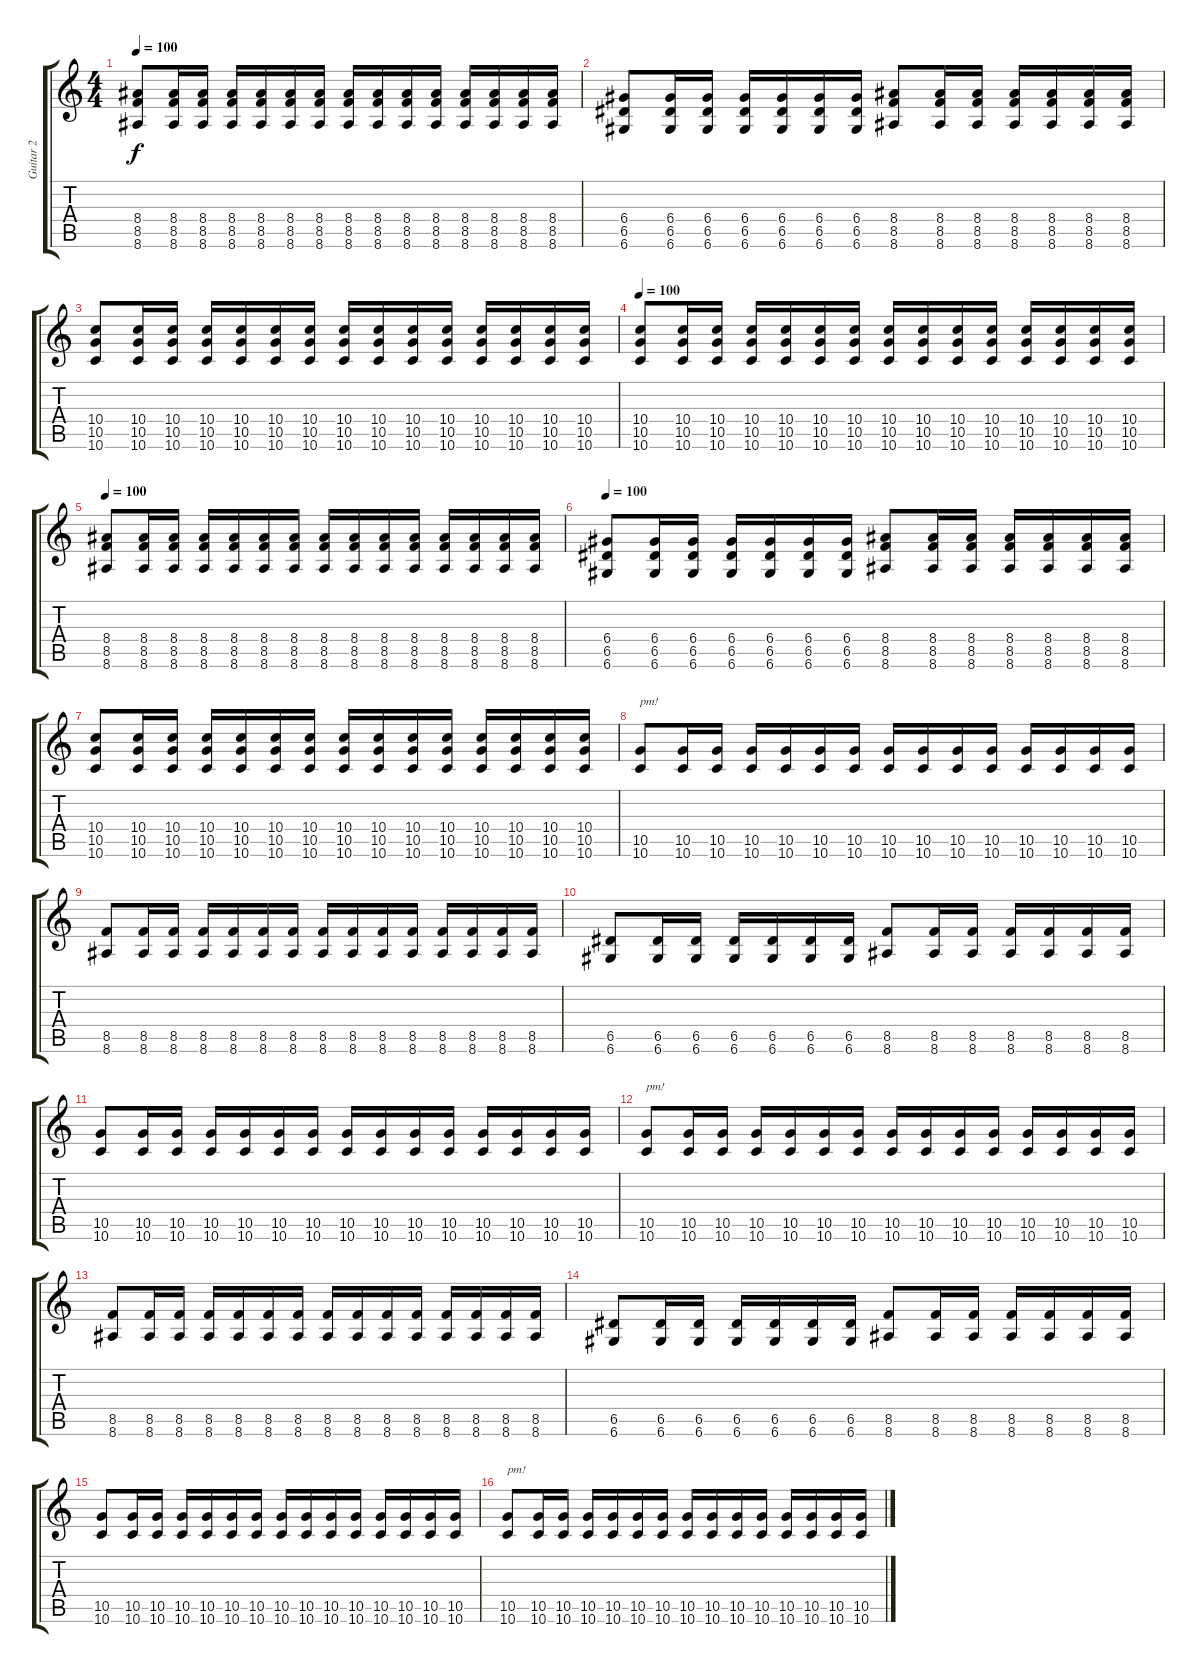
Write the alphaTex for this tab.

\track ("Guitar 2" "Guitar 2") {instrument overdrivenguitar}
\staff {score tabs}
\tuning (E4 B3 G3 D3 A2 D2) {hide}
\ts (4 4)
\tempo 100
\clef g2
\ks c
(8.4 8.5 8.6).8{dy f} (8.4 8.5 8.6).16 (8.4 8.5 8.6).16 (8.4 8.5 8.6).16 (8.4 8.5 8.6).16 (8.4 8.5 8.6).16 (8.4 8.5 8.6).16 (8.4 8.5 8.6).16 (8.4 8.5 8.6).16 (8.4 8.5 8.6).16 (8.4 8.5 8.6).16 (8.4 8.5 8.6).16 (8.4 8.5 8.6).16 (8.4 8.5 8.6).16 (8.4 8.5 8.6).16 |
(6.4 6.5 6.6).8 (6.4 6.5 6.6).16 (6.4 6.5 6.6).16 (6.4 6.5 6.6).16 (6.4 6.5 6.6).16 (6.4 6.5 6.6).16 (6.4 6.5 6.6).16 (8.4 8.5 8.6).8 (8.4 8.5 8.6).16 (8.4 8.5 8.6).16 (8.4 8.5 8.6).16 (8.4 8.5 8.6).16 (8.4 8.5 8.6).16 (8.4 8.5 8.6).16 |
(10.4 10.5 10.6).8 (10.4 10.5 10.6).16 (10.4 10.5 10.6).16 (10.4 10.5 10.6).16 (10.4 10.5 10.6).16 (10.4 10.5 10.6).16 (10.4 10.5 10.6).16 (10.4 10.5 10.6).16 (10.4 10.5 10.6).16 (10.4 10.5 10.6).16 (10.4 10.5 10.6).16 (10.4 10.5 10.6).16 (10.4 10.5 10.6).16 (10.4 10.5 10.6).16 (10.4 10.5 10.6).16 |
\tempo 100
(10.4 10.5 10.6).8 (10.4 10.5 10.6).16 (10.4 10.5 10.6).16 (10.4 10.5 10.6).16 (10.4 10.5 10.6).16 (10.4 10.5 10.6).16 (10.4 10.5 10.6).16 (10.4 10.5 10.6).16 (10.4 10.5 10.6).16 (10.4 10.5 10.6).16 (10.4 10.5 10.6).16 (10.4 10.5 10.6).16 (10.4 10.5 10.6).16 (10.4 10.5 10.6).16 (10.4 10.5 10.6).16 |
\tempo 100
(8.4 8.5 8.6).8 (8.4 8.5 8.6).16 (8.4 8.5 8.6).16 (8.4 8.5 8.6).16 (8.4 8.5 8.6).16 (8.4 8.5 8.6).16 (8.4 8.5 8.6).16 (8.4 8.5 8.6).16 (8.4 8.5 8.6).16 (8.4 8.5 8.6).16 (8.4 8.5 8.6).16 (8.4 8.5 8.6).16 (8.4 8.5 8.6).16 (8.4 8.5 8.6).16 (8.4 8.5 8.6).16 |
\tempo 100
(6.4 6.5 6.6).8 (6.4 6.5 6.6).16 (6.4 6.5 6.6).16 (6.4 6.5 6.6).16 (6.4 6.5 6.6).16 (6.4 6.5 6.6).16 (6.4 6.5 6.6).16 (8.4 8.5 8.6).8 (8.4 8.5 8.6).16 (8.4 8.5 8.6).16 (8.4 8.5 8.6).16 (8.4 8.5 8.6).16 (8.4 8.5 8.6).16 (8.4 8.5 8.6).16 |
(10.4 10.5 10.6).8 (10.4 10.5 10.6).16 (10.4 10.5 10.6).16 (10.4 10.5 10.6).16 (10.4 10.5 10.6).16 (10.4 10.5 10.6).16 (10.4 10.5 10.6).16 (10.4 10.5 10.6).16 (10.4 10.5 10.6).16 (10.4 10.5 10.6).16 (10.4 10.5 10.6).16 (10.4 10.5 10.6).16 (10.4 10.5 10.6).16 (10.4 10.5 10.6).16 (10.4 10.5 10.6).16 |
(10.5 10.6).8{txt "pm!"} (10.5 10.6).16 (10.5 10.6).16 (10.5 10.6).16 (10.5 10.6).16 (10.5 10.6).16 (10.5 10.6).16 (10.5 10.6).16 (10.5 10.6).16 (10.5 10.6).16 (10.5 10.6).16 (10.5 10.6).16 (10.5 10.6).16 (10.5 10.6).16 (10.5 10.6).16 |
(8.5 8.6).8 (8.5 8.6).16 (8.5 8.6).16 (8.5 8.6).16 (8.5 8.6).16 (8.5 8.6).16 (8.5 8.6).16 (8.5 8.6).16 (8.5 8.6).16 (8.5 8.6).16 (8.5 8.6).16 (8.5 8.6).16 (8.5 8.6).16 (8.5 8.6).16 (8.5 8.6).16 |
(6.5 6.6).8 (6.5 6.6).16 (6.5 6.6).16 (6.5 6.6).16 (6.5 6.6).16 (6.5 6.6).16 (6.5 6.6).16 (8.5 8.6).8 (8.5 8.6).16 (8.5 8.6).16 (8.5 8.6).16 (8.5 8.6).16 (8.5 8.6).16 (8.5 8.6).16 |
(10.5 10.6).8 (10.5 10.6).16 (10.5 10.6).16 (10.5 10.6).16 (10.5 10.6).16 (10.5 10.6).16 (10.5 10.6).16 (10.5 10.6).16 (10.5 10.6).16 (10.5 10.6).16 (10.5 10.6).16 (10.5 10.6).16 (10.5 10.6).16 (10.5 10.6).16 (10.5 10.6).16 |
(10.5 10.6).8{txt "pm!"} (10.5 10.6).16 (10.5 10.6).16 (10.5 10.6).16 (10.5 10.6).16 (10.5 10.6).16 (10.5 10.6).16 (10.5 10.6).16 (10.5 10.6).16 (10.5 10.6).16 (10.5 10.6).16 (10.5 10.6).16 (10.5 10.6).16 (10.5 10.6).16 (10.5 10.6).16 |
(8.5 8.6).8 (8.5 8.6).16 (8.5 8.6).16 (8.5 8.6).16 (8.5 8.6).16 (8.5 8.6).16 (8.5 8.6).16 (8.5 8.6).16 (8.5 8.6).16 (8.5 8.6).16 (8.5 8.6).16 (8.5 8.6).16 (8.5 8.6).16 (8.5 8.6).16 (8.5 8.6).16 |
(6.5 6.6).8 (6.5 6.6).16 (6.5 6.6).16 (6.5 6.6).16 (6.5 6.6).16 (6.5 6.6).16 (6.5 6.6).16 (8.5 8.6).8 (8.5 8.6).16 (8.5 8.6).16 (8.5 8.6).16 (8.5 8.6).16 (8.5 8.6).16 (8.5 8.6).16 |
(10.5 10.6).8 (10.5 10.6).16 (10.5 10.6).16 (10.5 10.6).16 (10.5 10.6).16 (10.5 10.6).16 (10.5 10.6).16 (10.5 10.6).16 (10.5 10.6).16 (10.5 10.6).16 (10.5 10.6).16 (10.5 10.6).16 (10.5 10.6).16 (10.5 10.6).16 (10.5 10.6).16 |
(10.5 10.6).8{txt "pm!"} (10.5 10.6).16 (10.5 10.6).16 (10.5 10.6).16 (10.5 10.6).16 (10.5 10.6).16 (10.5 10.6).16 (10.5 10.6).16 (10.5 10.6).16 (10.5 10.6).16 (10.5 10.6).16 (10.5 10.6).16 (10.5 10.6).16 (10.5 10.6).16 (10.5 10.6).16
